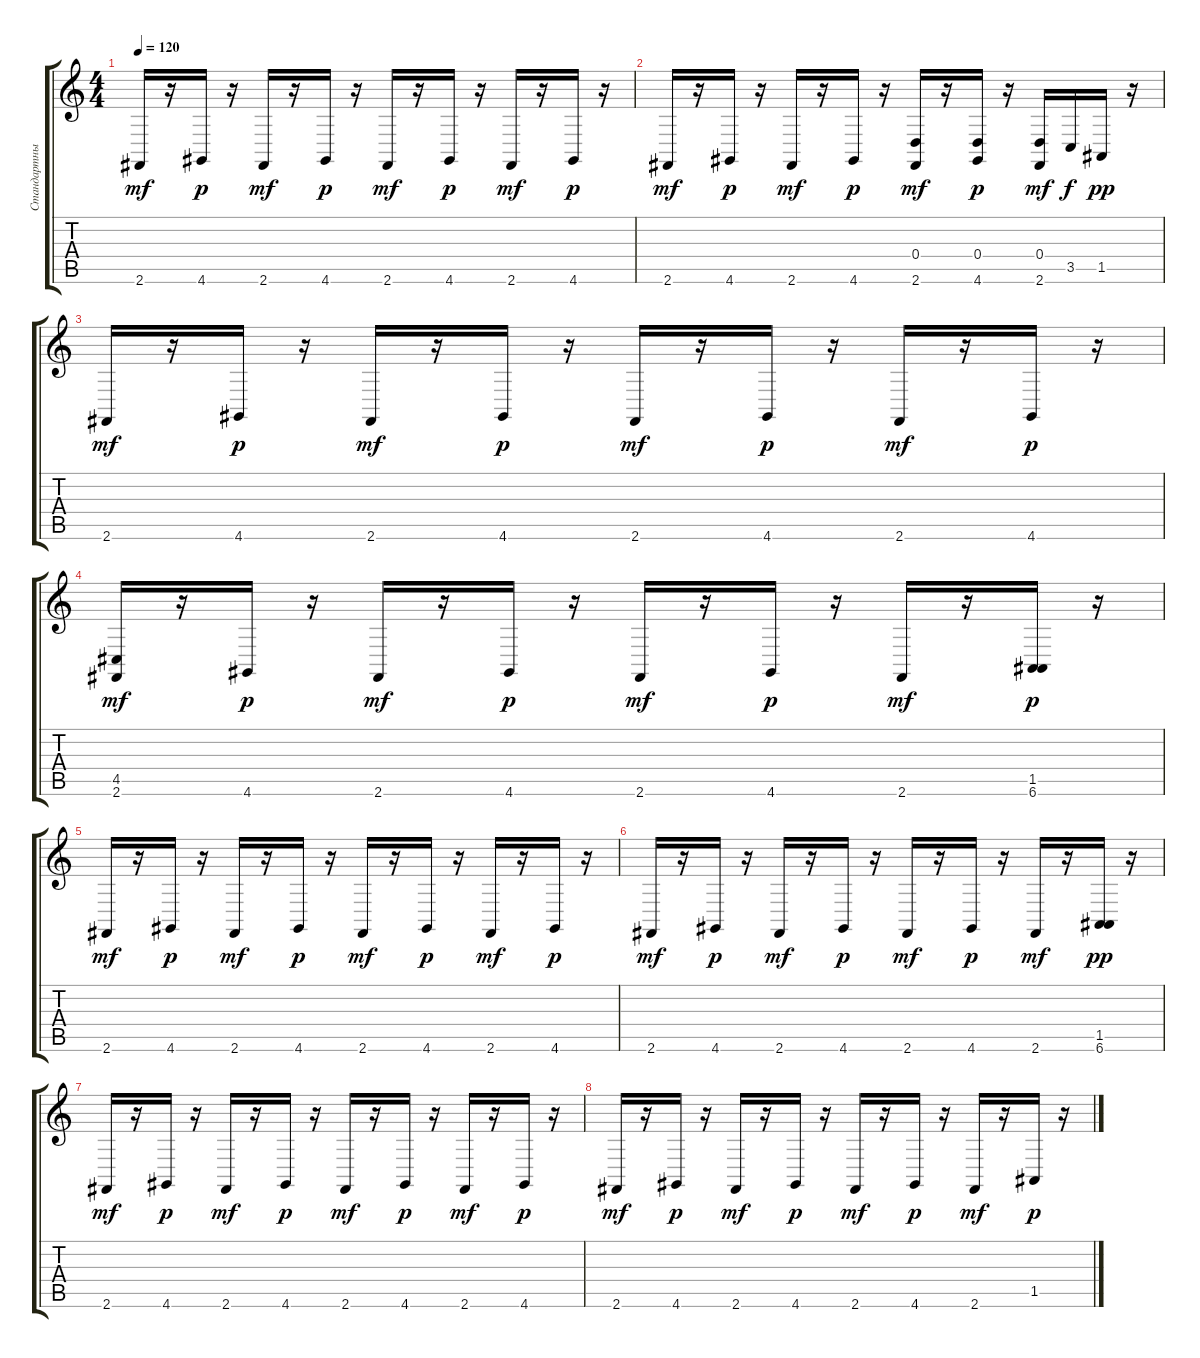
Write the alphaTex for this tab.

\track ("Стандартный Набор" "Стандартны") {instrument synthdrum}
\staff {score tabs}
\tuning (E4 B3 G3 D3 A2 E2) {hide}
\ts (4 4)
\tempo 120
\clef g2
\ks c
2.6.16{dy mf} r.16 4.6.16{dy p} r.16 2.6.16{dy mf} r.16 4.6.16{dy p} r.16 2.6.16{dy mf} r.16 4.6.16{dy p} r.16 2.6.16{dy mf} r.16 4.6.16{dy p} r.16 |
2.6.16{dy mf} r.16 4.6.16{dy p} r.16 2.6.16{dy mf} r.16 4.6.16{dy p} r.16 (0.4 2.6).16{dy mf} r.16 (0.4 4.6).16{dy p} r.16 (0.4 2.6).16{dy mf} 3.5.16{dy f} 1.5.16{dy pp} r.16 |
2.6.16{dy mf} r.16 4.6.16{dy p} r.16 2.6.16{dy mf} r.16 4.6.16{dy p} r.16 2.6.16{dy mf} r.16 4.6.16{dy p} r.16 2.6.16{dy mf} r.16 4.6.16{dy p} r.16 |
(4.5 2.6).16{dy mf} r.16 4.6.16{dy p} r.16 2.6.16{dy mf} r.16 4.6.16{dy p} r.16 2.6.16{dy mf} r.16 4.6.16{dy p} r.16 2.6.16{dy mf} r.16 (1.5 6.6).16{dy p} r.16 |
2.6.16{dy mf} r.16 4.6.16{dy p} r.16 2.6.16{dy mf} r.16 4.6.16{dy p} r.16 2.6.16{dy mf} r.16 4.6.16{dy p} r.16 2.6.16{dy mf} r.16 4.6.16{dy p} r.16 |
2.6.16{dy mf} r.16 4.6.16{dy p} r.16 2.6.16{dy mf} r.16 4.6.16{dy p} r.16 2.6.16{dy mf} r.16 4.6.16{dy p} r.16 2.6.16{dy mf} r.16 (1.5 6.6).16{dy pp} r.16 |
2.6.16{dy mf} r.16 4.6.16{dy p} r.16 2.6.16{dy mf} r.16 4.6.16{dy p} r.16 2.6.16{dy mf} r.16 4.6.16{dy p} r.16 2.6.16{dy mf} r.16 4.6.16{dy p} r.16 |
2.6.16{dy mf} r.16 4.6.16{dy p} r.16 2.6.16{dy mf} r.16 4.6.16{dy p} r.16 2.6.16{dy mf} r.16 4.6.16{dy p} r.16 2.6.16{dy mf} r.16 1.5.16{dy p} r.16
